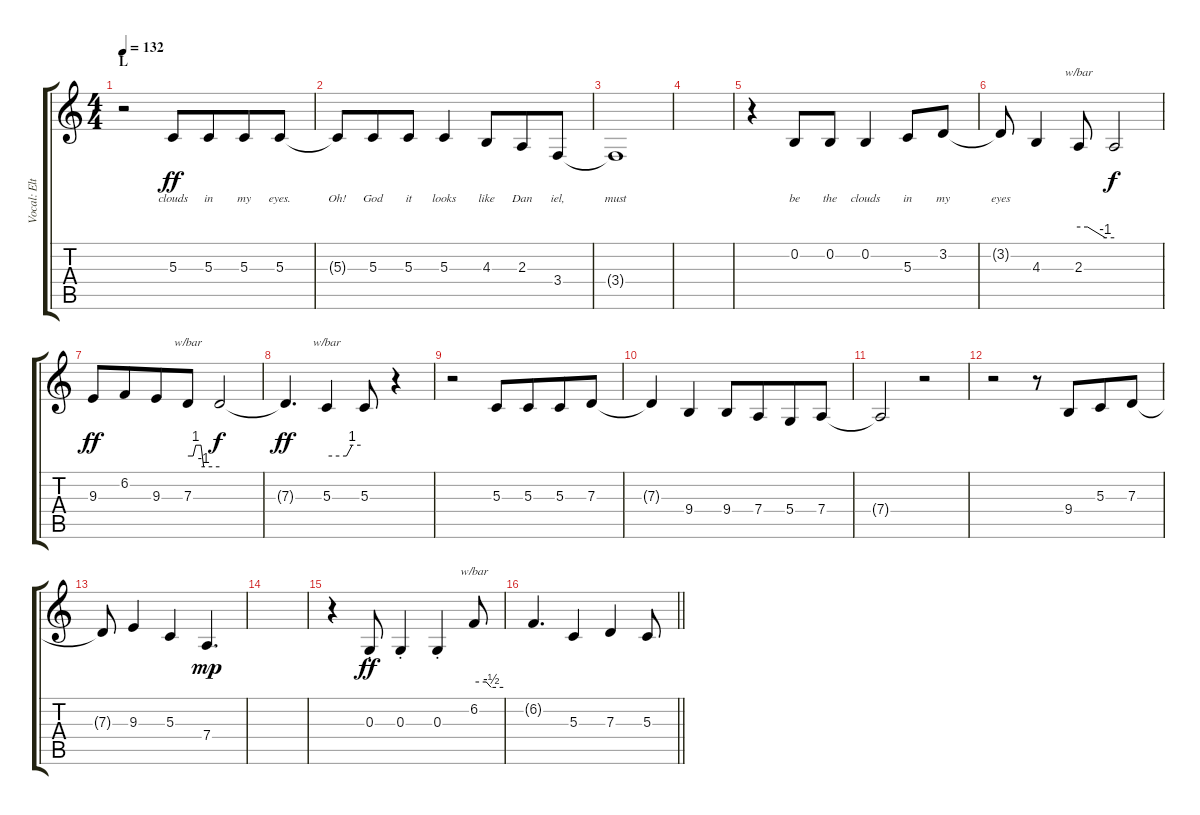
\track ("Vocal: Elton John" "Vocal: Elt") {instrument lead2sawtooth}
\staff {score tabs}
\tuning (E4 B3 G3 D3 A2 E2) {hide}
\ts (4 4)
\section ("" "L")
\tempo 132
\clef g2
\ks c
r.2{dy ff} 5.3.8{lyrics (0 "clouds") lyrics (1 "") lyrics (2 "") lyrics (3 "") lyrics (4 "")} 5.3.8{lyrics (0 "in") lyrics (1 "") lyrics (2 "") lyrics (3 "") lyrics (4 "") beam merge} 5.3.8{lyrics (0 "my") lyrics (1 "") lyrics (2 "") lyrics (3 "") lyrics (4 "")} 5.3.8{lyrics (0 "eyes.") lyrics (1 "") lyrics (2 "") lyrics (3 "") lyrics (4 "")} |
5.3{t}.8{lyrics (0 "Oh!") lyrics (1 "") lyrics (2 "") lyrics (3 "") lyrics (4 "")} 5.3.8{lyrics (0 "God") lyrics (1 "") lyrics (2 "") lyrics (3 "") lyrics (4 "") beam merge} 5.3.8{lyrics (0 "it") lyrics (1 "") lyrics (2 "") lyrics (3 "") lyrics (4 "")} 5.3.4{lyrics (0 "looks") lyrics (1 "") lyrics (2 "") lyrics (3 "") lyrics (4 "")} 4.3.8{lyrics (0 "like") lyrics (1 "") lyrics (2 "") lyrics (3 "") lyrics (4 "") beam merge} 2.3.8{lyrics (0 "Dan") lyrics (1 "") lyrics (2 "") lyrics (3 "") lyrics (4 "")} 3.4.8{lyrics (0 "iel,") lyrics (1 "") lyrics (2 "") lyrics (3 "") lyrics (4 "")} |
3.4{t}.1{lyrics (0 "must") lyrics (1 "") lyrics (2 "") lyrics (3 "") lyrics (4 "")} |
|
r.4 0.2.8{lyrics (0 "be") lyrics (1 "") lyrics (2 "") lyrics (3 "") lyrics (4 "")} 0.2.8{lyrics (0 "the") lyrics (1 "") lyrics (2 "") lyrics (3 "") lyrics (4 "")} 0.2.4{lyrics (0 "clouds") lyrics (1 "") lyrics (2 "") lyrics (3 "") lyrics (4 "")} 5.3.8{lyrics (0 "in") lyrics (1 "") lyrics (2 "") lyrics (3 "") lyrics (4 "")} 3.2.8{lyrics (0 "my") lyrics (1 "") lyrics (2 "") lyrics (3 "") lyrics (4 "")} |
3.2{t}.8{lyrics (0 "eyes") lyrics (1 "") lyrics (2 "") lyrics (3 "") lyrics (4 "")} 4.3.4 2.3.8{tbe (custom default 0 0 15 0 45 -4 60 -4)} 2.3{t}.2{dy f} |
9.3.8{dy ff} 6.2.8{beam merge} 9.3.8 7.3.8{tbe (custom default 0 0 10 0 15 4 25 4 30 -4 60 -4)} 7.3{t}.2{dy f} |
7.3{t}.4{d dy ff} 5.3.4{tbe (custom default 0 0 35 0 45 4 60 4)} 5.3.8 r.4 |
r.2 5.3.8 5.3.8{beam merge} 5.3.8 7.3.8 |
7.3{t}.4 9.4.4 9.4.8 7.4.8{beam merge} 5.4.8 7.4.8 |
7.4{t}.2 r.2 |
r.2 r.8 9.4.8{beam merge} 5.3.8 7.3.8 |
7.3{t}.8 9.3.4 5.3.4 7.4.4{d dy mp} |
|
r.4 0.3{st}.8{dy ff} 0.3{st}.4 0.3{st}.4 6.2.8{tbe (custom default 0 0 25 0 35 -2 60 -2)} |
\barLineRight lightlight
6.2{t}.4{d} 5.3.4 7.3.4 5.3.8
